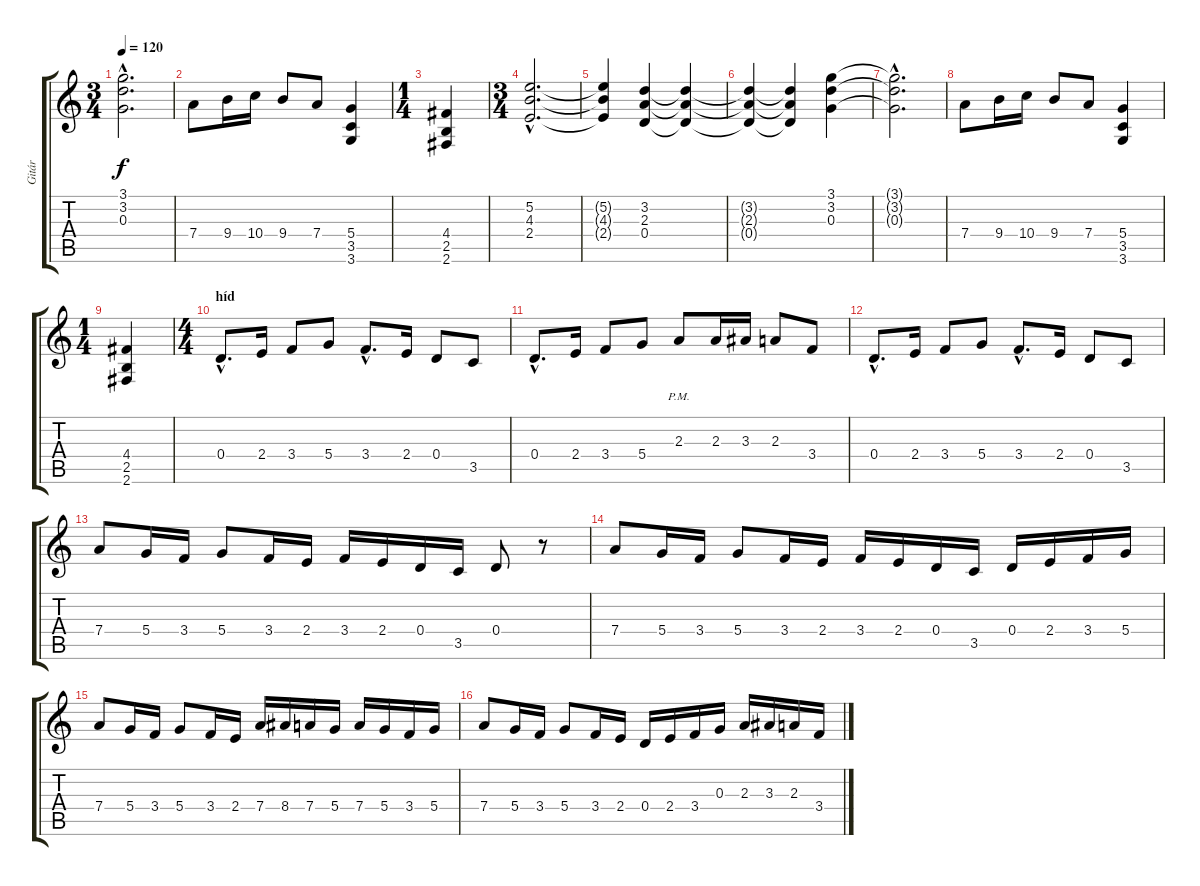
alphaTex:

\track ("Gitár" "Gitár") {instrument distortionguitar}
\staff {score tabs}
\tuning (E4 B3 G3 D3 A2 E2) {hide}
\ts (3 4)
\tempo 120
\clef g2
\ks c
(3.1{hac t} 3.2{hac t} 0.3{hac t}).2{d dy f} |
7.4.8 9.4.16 10.4.16 9.4.8 7.4.8 (5.4 3.5 3.6).4 |
\ts (1 4)
(4.4 2.5 2.6).4 |
\ts (3 4)
(5.2{hac} 4.3{hac} 2.4{hac}).2{d} |
(5.2{t} 4.3{t} 2.4{t}).4 (3.2 2.3 0.4).4 (3.2{t} 2.3{t} 0.4{t}).4 |
(3.2{t} 2.3{t} 0.4{t}).4 (3.2{t} 2.3{t} 0.4{t}).4 (3.1 3.2 0.3).4 |
(3.1{hac t} 3.2{hac t} 0.3{hac t}).2{d} |
7.4.8 9.4.16 10.4.16 9.4.8 7.4.8 (5.4 3.5 3.6).4 |
\ts (1 4)
(4.4 2.5 2.6).4 |
\ts (4 4)
\section ("" "híd")
0.4{hac}.8{d} 2.4.16 3.4.8 5.4.8 3.4{hac}.8{d} 2.4.16 0.4.8 3.5.8 |
0.4{hac}.8{d} 2.4.16 3.4.8 5.4.8 2.3{pm}.8 2.3.16 3.3.16 2.3.8 3.4.8 |
0.4{hac}.8{d} 2.4.16 3.4.8 5.4.8 3.4{hac}.8{d} 2.4.16 0.4.8 3.5.8 |
7.4.8 5.4.16 3.4.16 5.4.8 3.4.16 2.4.16 3.4.16 2.4.16 0.4.16 3.5.16 0.4.8 r.8 |
7.4.8 5.4.16 3.4.16 5.4.8 3.4.16 2.4.16 3.4.16 2.4.16 0.4.16 3.5.16 0.4.16 2.4.16 3.4.16 5.4.16 |
7.4.8 5.4.16 3.4.16 5.4.8 3.4.16 2.4.16 7.4.16 8.4.16 7.4.16 5.4.16 7.4.16 5.4.16 3.4.16 5.4.16 |
7.4.8 5.4.16 3.4.16 5.4.8 3.4.16 2.4.16 0.4.16 2.4.16 3.4.16 0.3.16 2.3.16 3.3.16 2.3.16 3.4.16
